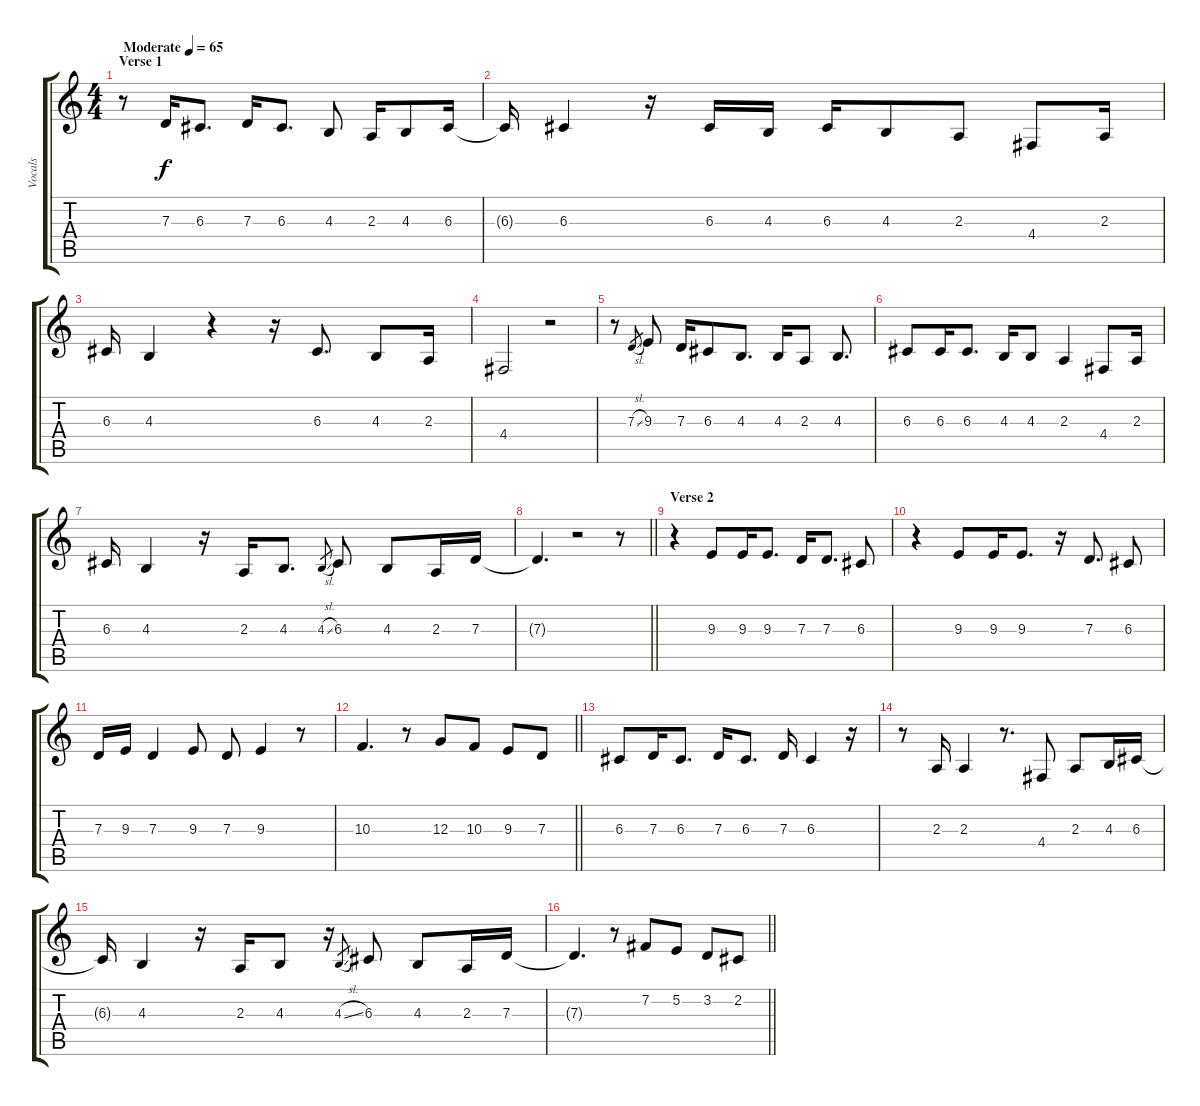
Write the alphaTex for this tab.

\track ("Vocals" "Vocals") {instrument lead6voice}
\staff {score tabs}
\tuning (E4 B3 G3 D3 A2 E2) {hide}
\ts (4 4)
\section ("" "Verse 1")
\tempo (65 "Moderate")
\clef g2
\ks c
r.8{dy f instrument lead6voice} 7.3.16 6.3.8{d} 7.3.16 6.3.8{d} 4.3.8 2.3.16 4.3.8 6.3.16 |
6.3{t}.16 6.3.4 r.16 6.3.16 4.3.16 6.3.16 4.3.8 2.3.8 4.4.8 2.3.16 |
6.3.16 4.3.4 r.4 r.16 6.3.8{d} 4.3.8 2.3.16 |
4.4.2 r.2 |
r.8 7.3{sl}.8{gr} 9.3.8 7.3.16 6.3.8 4.3.8{d} 4.3.16 2.3.8 4.3.8{d} |
6.3.8 6.3.16 6.3.8{d} 4.3.16 4.3.8 2.3.4 4.4.8 2.3.16 |
6.3.16 4.3.4 r.16 2.3.16 4.3.8{d} 4.3{sl}.8{gr} 6.3.8 4.3.8 2.3.16 7.3.16 |
\barLineRight lightlight
7.3{t}.4{d} r.2 r.8 |
\section ("" "Verse 2")
r.4 9.3.8 9.3.16 9.3.8{d} 7.3.16 7.3.8{d} 6.3.8 |
r.4 9.3.8 9.3.16 9.3.8{d} r.16 7.3.8{d} 6.3.8 |
7.3.16 9.3.16 7.3.4 9.3.8 7.3.8 9.3.4 r.8 |
\barLineRight lightlight
10.3.4{d} r.8 12.3.8 10.3.8 9.3.8 7.3.8 |
6.3.8 7.3.16 6.3.8{d} 7.3.16 6.3.8{d} 7.3.16 6.3.4 r.16 |
r.8 2.3.16 2.3.4 r.8{d} 4.4.8 2.3.8 4.3.16 6.3.16 |
6.3{t}.16 4.3.4 r.16 2.3.16 4.3.8 r.16 4.3{sl}.8{gr} 6.3.8 4.3.8 2.3.16 7.3.16 |
\barLineRight lightlight
7.3{t}.4{d} r.8 7.2.8 5.2.8 3.2.8 2.2.8
